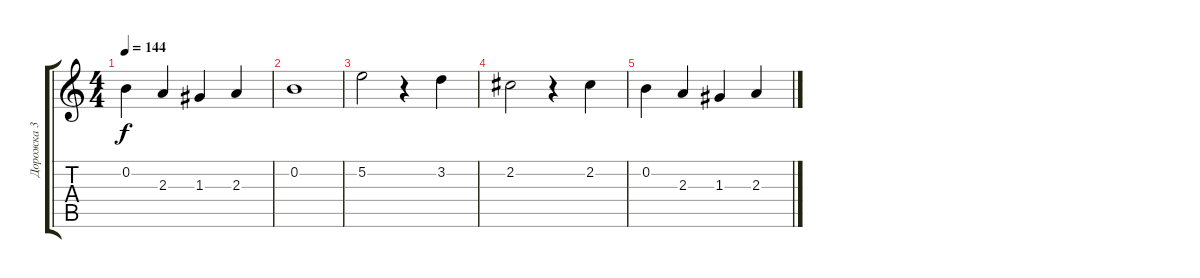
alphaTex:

\track ("Дорожка 3" "Дорожка 3") {instrument distortionguitar}
\staff {score tabs}
\tuning (E4 B3 G3 D3 A2 E2) {hide}
\ts (4 4)
\tempo 144
\clef g2
\ks c
0.2.4{dy f} 2.3.4 1.3.4 2.3.4 |
0.2.1 |
5.2.2 r.4 3.2.4 |
2.2.2 r.4 2.2.4 |
0.2.4 2.3.4 1.3.4 2.3.4
